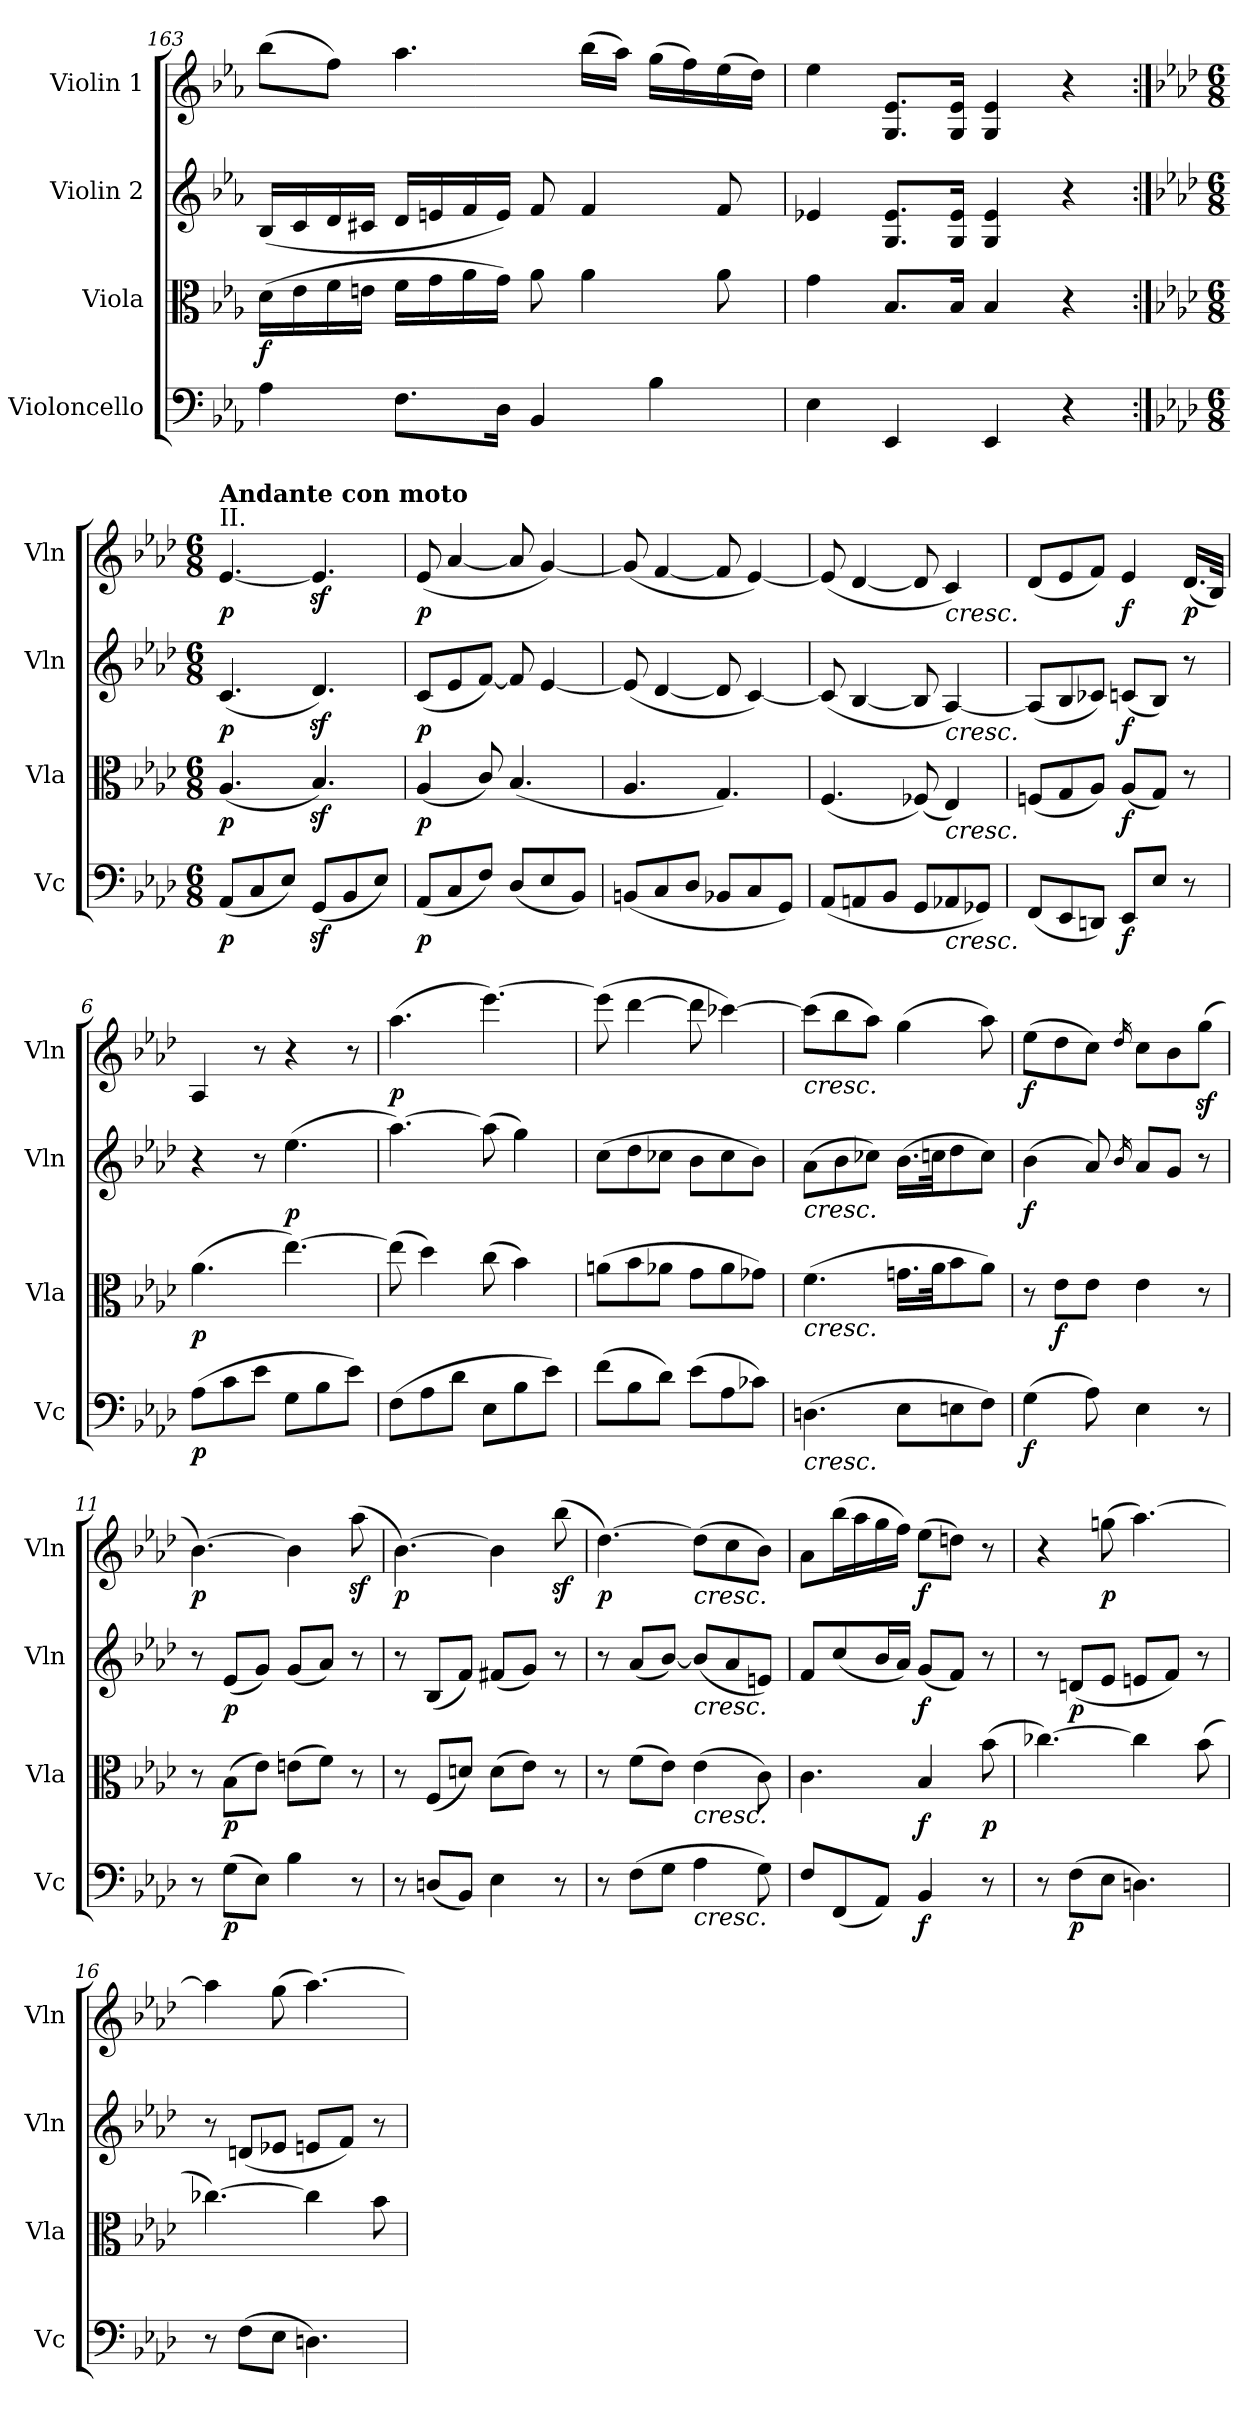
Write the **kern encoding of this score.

**kern	**dynam	**kern	**dynam	**kern	**dynam	**kern	**dynam
*part4	*part4	*part3	*part3	*part2	*part2	*part1	*part1
*staff4	*staff4	*staff3	*staff3	*staff2	*staff2	*staff1	*staff1
*I"Violoncello	*	*I"Viola	*	*I"Violin 2	*	*I"Violin 1	*
*I'Vc	*	*I'Vla	*	*I'Vln	*	*I'Vln	*
!!LO:LB:g=z
*clefF4	*	*clefC3	*	*clefG2	*	*clefG2	*
*k[b-e-a-]	*	*k[b-e-a-]	*	*k[b-e-a-]	*	*k[b-e-a-]	*
=163	=163	=163	=163	=163	=163	=163	=163
!	!	!	!LO:DY:b	!	!	!	!
4A-\	.	(16d\LL	f	(16B-/LL	.	(8bb-\L	.
.	.	16e-\	.	16c/	.	.	.
.	.	16f\	.	16d/	.	8ff\J)	.
.	.	16en\JJ	.	16c#X/JJ	.	.	.
8.F\L	.	16f\LL	.	16d/LL	.	4.aa-\	.
.	.	16g\	.	16en/	.	.	.
.	.	16a-\	.	16f/	.	.	.
16D\Jk	.	16g\JJ)	.	16e/JJ)	.	.	.
4BB-/	.	8a-\	.	8f/	.	.	.
.	.	4a-\	.	4f/	.	(16bb-\LL	.
.	.	.	.	.	.	16aa-\JJ)	.
4B-\	.	.	.	.	.	(16gg\LL	.
.	.	.	.	.	.	16ff\)	.
.	.	8a-\	.	8f/	.	(16ee-\	.
.	.	.	.	.	.	16dd\JJ)	.
=164	=164	=164	=164	=164	=164	=164	=164
4E-\	.	4g\	.	4e-X/	.	4ee-\	.
4EE-/	.	8.B-/L	.	8.G/ 8.e-/L	.	8.G/ 8.e-/L	.
.	.	16B-/Jk	.	16G/ 16e-/Jk	.	16G/ 16e-/Jk	.
4EE-/	.	4B-/	.	4G/ 4e-/	.	4G/ 4e-/	.
4r	.	4r	.	4r	.	4r	.
!!LO:PB:g=z
=1:|!	=1:|!	=1:|!	=1:|!	=1:|!	=1:|!	=1:|!	=1:|!
*k[b-e-a-d-]	*	*k[b-e-a-d-]	*	*k[b-e-a-d-]	*	*k[b-e-a-d-]	*
*M6/8	*	*M6/8	*	*M6/8	*	*M6/8	*
!	!	!	!	!	!	!LO:TX:a:t=II.	!
!	!	!	!	!	!	!LO:TX:a:B:t=Andante con moto	!
!	!LO:DY:b	!	!LO:DY:b	!	!LO:DY:b	!	!LO:DY:b
(8AA-/L	p	(4.A-/	p	(4.c/	p	[4.e-/	p
8C/	.	.	.	.	.	.	.
8E-/J)	.	.	.	.	.	.	.
(8GGz</L	.	4.B-z</)	.	4.d-z</)	.	4.e-z</]	.
8BB-/	.	.	.	.	.	.	.
8E-/J)	.	.	.	.	.	.	.
=2	=2	=2	=2	=2	=2	=2	=2
!	!LO:DY:b	!	!LO:DY:b	!	!LO:DY:b	!	!LO:DY:b
(8AA-/L	p	(4A-/	p	(8c/L	p	(8e-/	p
8C/	.	.	.	8e-/	.	[4a-/	.
8F/J)	.	8c/)	.	[8f/J)	.	.	.
(8D-/L	.	(4.B-/	.	8f/]	.	8a-/]	.
8E-/	.	.	.	[4e-/	.	[4g/)	.
8BB-/J)	.	.	.	.	.	.	.
=3	=3	=3	=3	=3	=3	=3	=3
(8BBn/L	.	4.A-/	.	(8e-/]	.	(8g/]	.
8C/	.	.	.	[4d-/	.	[4f/	.
8D-/J	.	.	.	.	.	.	.
8BB-X/L	.	4.G/)	.	8d-/]	.	8f/]	.
8C/	.	.	.	[4c/)	.	[4e-/)	.
8GG/J)	.	.	.	.	.	.	.
=4	=4	=4	=4	=4	=4	=4	=4
(8AA-/L	.	(4.F/	.	(8c/]	.	(8e-/]	.
8AAn/	.	.	.	[4B-/	.	[4d-/	.
8BB-/J	.	.	.	.	.	.	.
8GG/L	.	(8F-X/)	.	8B-/]	.	8d-/]	.
!	!	!	!	!	!	!LO:TX:b:i:t=cresc.	!
!	!	!	!	!LO:TX:b:i:t=cresc.	!	!	!
!	!	!LO:TX:b:i:t=cresc.	!	!	!	!	!
!LO:TX:b:i:t=cresc.	!	!	!	!	!	!	!
8AA-X/	.	4E-/)	.	[4A-/)	.	4c/)	.
8GG-X/J)	.	.	.	.	.	.	.
=5	=5	=5	=5	=5	=5	=5	=5
(8FF/L	.	(8Fn/L	.	(8A-/L]	.	(8d-/L	.
8EE-/	.	8G/	.	8B-/	.	8e-/	.
8DDn/J)	.	8A-/J)	.	8c-X/J)	.	8f/J)	.
!	!LO:DY:b	!	!LO:DY:b	!	!LO:DY:b	!	!LO:DY:b
8EE-/L	f	(8A-/L	f	(8cn/L	f	4e-/	f
8E-/J	.	8G/J)	.	8B-/J)	.	.	.
!	!	!	!	!	!	!	!LO:DY:b
8r	.	8r	.	8r	.	(16.d-/LL	p
.	.	.	.	.	.	32B-/JJk)	.
=6	=6	=6	=6	=6	=6	=6	=6
!	!LO:DY:b	!	!LO:DY:b	!	!	!	!
(8A-\L	p	(4.a-\	p	4r	.	4A-/	.
8c\	.	.	.	.	.	.	.
8e-\J	.	.	.	8r	.	8r	.
!	!	!	!	!	!LO:DY:b	!	!
8G\L	.	[4.ee-\)	.	(4.ee-\	p	4r	.
8B-\	.	.	.	.	.	.	.
8e-\J)	.	.	.	.	.	8r	.
=7	=7	=7	=7	=7	=7	=7	=7
!	!	!	!	!	!	!	!LO:DY:b
(8F\L	.	(8ee-\]	.	[4.aa-\)	.	(4.aa-\	p
8A-\	.	4dd-\)	.	.	.	.	.
8d-\J	.	.	.	.	.	.	.
8E-\L	.	(8cc\	.	(8aa-\]	.	[4.eee-\)	.
8B-\	.	4b-\)	.	4gg\)	.	.	.
8e-\J)	.	.	.	.	.	.	.
!!LO:LB:g=z
=8	=8	=8	=8	=8	=8	=8	=8
(8f\L	.	(8an\L	.	(8cc\L	.	(8eee-\]	.
8B-\	.	8b-\	.	8dd-\	.	[4ddd-\	.
8d-\J)	.	8a-X\J	.	8cc-X\J	.	.	.
(8e-\L	.	8g\L	.	8b-\L	.	8ddd-\]	.
8A-\	.	8a-\	.	8cc-\	.	[4ccc-X\)	.
8c-X\J)	.	8g-X\J)	.	8b-\J)	.	.	.
=9	=9	=9	=9	=9	=9	=9	=9
!	!	!	!	!	!	!LO:TX:b:i:t=cresc.	!
!	!	!	!	!LO:TX:b:i:t=cresc.	!	!	!
!	!	!LO:TX:b:i:t=cresc.	!	!	!	!	!
!LO:TX:b:i:t=cresc.	!	!	!	!	!	!	!
(4.Dn\	.	(4.f\	.	(8a-\L	.	(8ccc-\L]	.
.	.	.	.	8b-\	.	8bb-\	.
.	.	.	.	8cc-X\J)	.	8aa-\J)	.
8E-\L	.	16.gn\LL	.	(16.b-\LL	.	(4gg\	.
.	.	32a-\JK	.	32ccn\JK	.	.	.
8En\	.	8b-\	.	8dd-\	.	.	.
8F\J)	.	8a-\J)	.	8cc\J)	.	8aa-\)	.
!!LO:LB:g=z
=10	=10	=10	=10	=10	=10	=10	=10
!	!LO:DY:b	!	!	!	!LO:DY:b	!	!LO:DY:b
(4G\	f	8r	.	(4b-\	f	(8ee-\L	f
!	!	!	!LO:DY:b	!	!	!	!
.	.	8e-\L	f	.	.	8dd-\	.
8A-\)	.	8e-\J	.	8a-/)	.	8cc\J)	.
.	.	.	.	16qb-/	.	16qdd-/	.
4E-\	.	4e-\	.	8a-/L	.	8cc\L	.
.	.	.	.	8g/J	.	8b-\	.
8r	.	8r	.	8r	.	(8ggz<\J	.
=11	=11	=11	=11	=11	=11	=11	=11
!	!	!	!	!	!	!	!LO:DY:b
8r	.	8r	.	8r	.	[4.b-\)	p
!	!LO:DY:b	!	!LO:DY:b	!	!LO:DY:b	!	!
(8G\L	p	(8B-\L	p	(8e-/L	p	.	.
8E-\J)	.	8e-\J)	.	8g/J)	.	.	.
4B-\	.	(8en\L	.	(8g/L	.	4b-\]	.
.	.	8f\J)	.	8a-/J)	.	.	.
8r	.	8r	.	8r	.	(8aa-z<\	.
=12	=12	=12	=12	=12	=12	=12	=12
!	!	!	!	!	!	!	!LO:DY:b
8r	.	8r	.	8r	.	[4.b-\)	p
(8Dn/L	.	(8F/L	.	(8B-/L	.	.	.
8BB-/J)	.	8dn/J)	.	8f/J)	.	.	.
4E-\	.	(8d\L	.	(8f#X/L	.	4b-\]	.
.	.	8e-\J)	.	8g/J)	.	.	.
8r	.	8r	.	8r	.	(8bb-z<\	.
=13	=13	=13	=13	=13	=13	=13	=13
!	!	!	!	!	!	!	!LO:DY:b
8r	.	8r	.	8r	.	[4.dd-\)	p
(8F\L	.	(8f\L	.	(8a-/L	.	.	.
8G\J	.	8e-\J)	.	[8b-/J)	.	.	.
!	!	!	!	!	!	!LO:TX:b:i:t=cresc.	!
!	!	!	!	!LO:TX:b:i:t=cresc.	!	!	!
!	!	!LO:TX:b:i:t=cresc.	!	!	!	!	!
!LO:TX:b:i:t=cresc.	!	!	!	!	!	!	!
4A-\	.	(4e-\	.	(8b-/L]	.	(8dd-\L]	.
.	.	.	.	8a-/	.	8cc\	.
8G\)	.	8c\)	.	8en/J)	.	8b-\J)	.
=14	=14	=14	=14	=14	=14	=14	=14
8F/L	.	4.c\	.	8f/L	.	8a-\L	.
(8FF/	.	.	.	(8cc/	.	(16bb-\L	.
.	.	.	.	.	.	16aa-\	.
8AA-/J)	.	.	.	16b-/L	.	16gg\	.
.	.	.	.	16a-/JJ)	.	16ff\JJ)	.
!	!LO:DY:b	!	!LO:DY:b	!	!LO:DY:b	!	!LO:DY:b
4BB-/	f	4B-/	f	(8g/L	f	(8ee-\L	f
.	.	.	.	8f/J)	.	8ddn\J)	.
!	!	!	!LO:DY:b	!	!	!	!
8r	.	(8b-\	p	8r	.	8r	.
=15	=15	=15	=15	=15	=15	=15	=15
8r	.	[4.cc-X\)	.	8r	.	4r	.
!	!LO:DY:b	!	!	!	!LO:DY:b	!	!
(8F\L	p	.	.	(8dn/L	p	.	.
!	!	!	!	!	!	!	!LO:DY:b
8E-\J	.	.	.	8e-/J	.	(8ggn\	p
4.Dn\)	.	4cc-\]	.	8en/L	.	[4.aa-\)	.
.	.	.	.	8f/J)	.	.	.
.	.	(8b-\	.	8r	.	.	.
=16	=16	=16	=16	=16	=16	=16	=16
8r	.	[4.cc-X\)	.	8r	.	4aa-\]	.
(8F\L	.	.	.	(8dn/L	.	.	.
8E-\J	.	.	.	8e-X/J	.	(8gg\	.
4.Dn\)	.	4cc-\]	.	8en/L	.	[4.aa-\)	.
.	.	.	.	8f/J)	.	.	.
.	.	8b-\	.	8r	.	.	.
=	=	=	=	=	=	=	=
*-	*-	*-	*-	*-	*-	*-	*-
